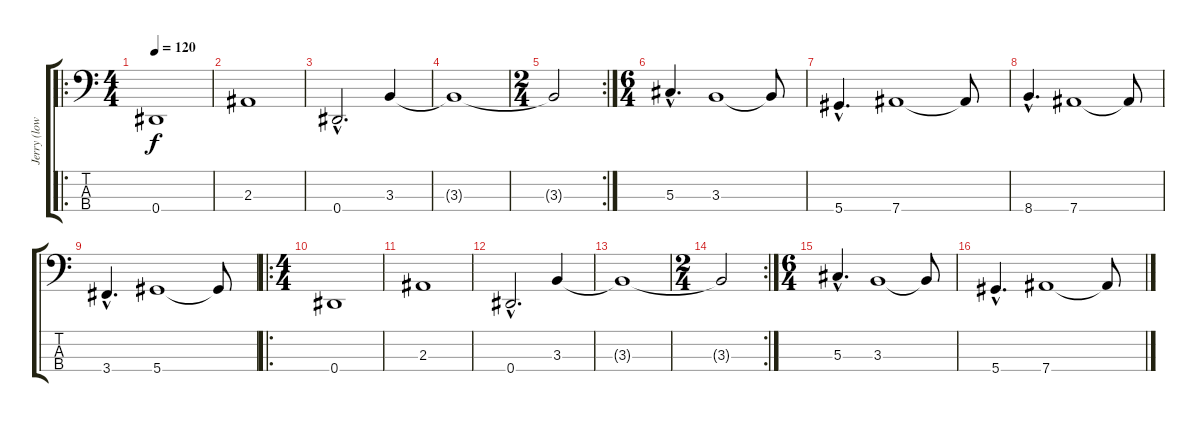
\track ("Jerry (low end)" "Jerry (low") {instrument electricbassfinger}
\staff {score tabs}
\tuning (Gb2 Db2 Ab1 Eb1) {hide}
\ro
\ts (4 4)
\tempo 120
\clef f4
\ks c
0.4.1{dy f instrument electricbassfinger} |
2.3.1 |
0.4{hac}.2{d} 3.3.4 |
3.3{t}.1 |
\rc 2
\ts (2 4)
3.3{t}.2 |
\ts (6 4)
5.3{hac}.4{d} 3.3.1 3.3{t}.8 |
5.4{hac}.4{d} 7.4.1 7.4{t}.8 |
8.4{hac}.4{d} 7.4.1 7.4{t}.8 |
3.4{hac}.4{d} 5.4.1 5.4{t}.8 |
\ro
\ts (4 4)
0.4.1 |
2.3.1 |
0.4{hac}.2{d} 3.3.4 |
3.3{t}.1 |
\rc 2
\ts (2 4)
3.3{t}.2 |
\ts (6 4)
5.3{hac}.4{d} 3.3.1 3.3{t}.8 |
5.4{hac}.4{d} 7.4.1 7.4{t}.8
